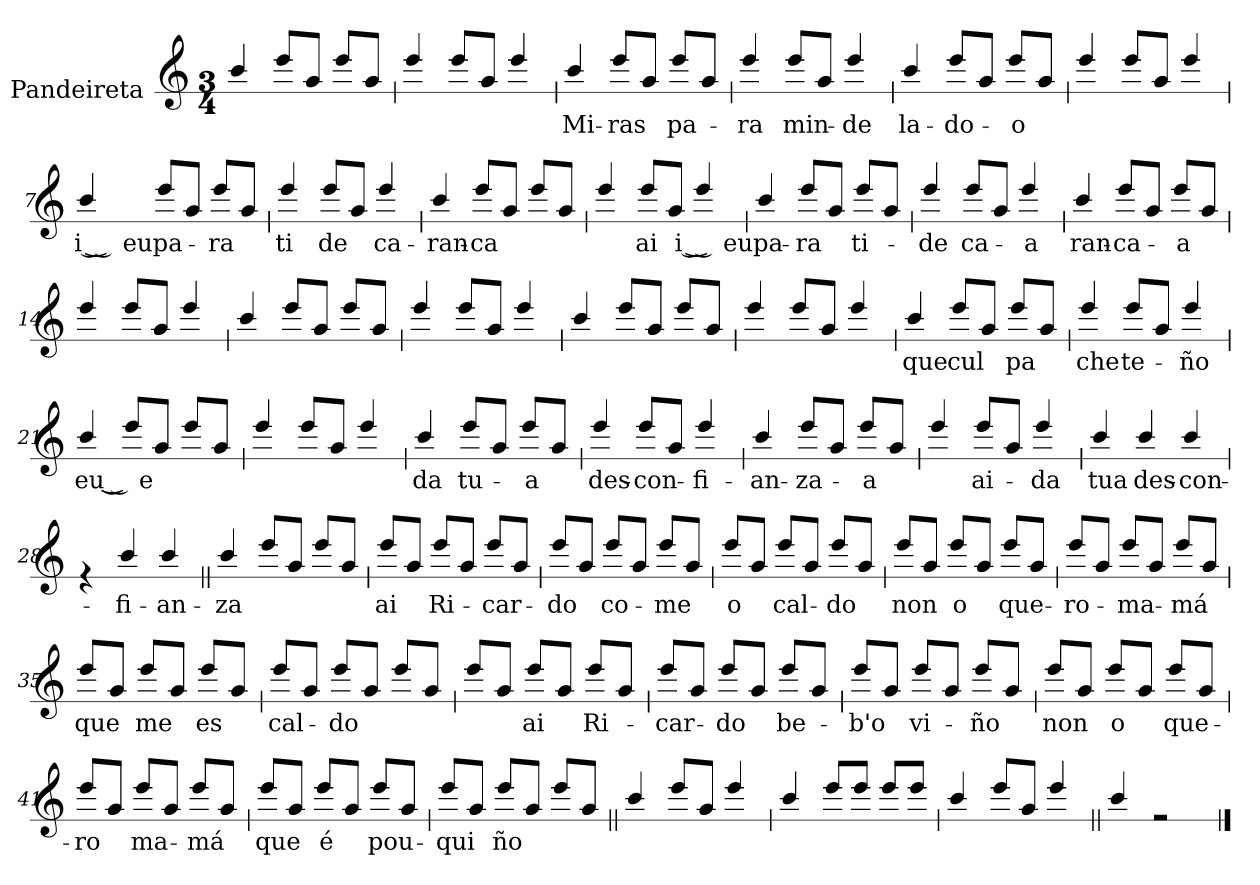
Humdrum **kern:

**kern	**text
*part1	*part1
*staff1	*staff1
*I"Pandeireta	*
*stria1	*
*k[]	*
*C:	*
*M3/4	*
=1	=1
4b/	.
8dd/L	.
8g/J	.
8dd/L	.
8g/J	.
=2	=2
4dd/	.
8dd/L	.
8g/J	.
4dd/	.
=3	=3
4b/	Mi-
8dd/L	-ras
8g/J	.
8dd/L	pa-
8g/J	.
=4	=4
4dd/	-ra
8dd/L	min-
8g/J	.
4dd/	-de
=5	=5
4b/	la-
8dd/L	-do-
8g/J	.
8dd/L	-o
8g/J	.
=6	=6
4dd/	.
8dd/L	.
8g/J	.
4dd/	.
!!LO:LB:g=z
=7	=7
4b/	i ͜ eu
8dd/L	-pa-
8g/J	.
8dd/L	-ra
8g/J	.
=8	=8
4dd/	ti
8dd/L	de
8g/J	.
4dd/	ca-
=9	=9
4b/	-ran-
8dd/L	-ca
8g/J	.
8dd/L	.
8g/J	.
=10	=10
4dd/	.
8dd/L	ai
8g/J	.
4dd/	i ͜ eu
=11	=11
4b/	pa-
8dd/L	-ra
8g/J	.
8dd/L	ti-
8g/J	.
=12	=12
4dd/	-de
8dd/L	ca-
8g/J	.
4dd/	-a
!!LO:LB:g=z
=13	=13
4b/	ran-
8dd/L	-ca-
8g/J	.
8dd/L	-a
8g/J	.
=14	=14
4dd/	.
8dd/L	.
8g/J	.
4dd/	.
=15	=15
4b/	.
8dd/L	.
8g/J	.
8dd/L	.
8g/J	.
=16	=16
4dd/	.
8dd/L	.
8g/J	.
4dd/	.
=17	=17
4b/	.
8dd/L	.
8g/J	.
8dd/L	.
8g/J	.
=18	=18
4dd/	.
8dd/L	.
8g/J	.
4dd/	.
=19	=19
4b/	que
8dd/L	-cul
8g/J	.
8dd/L	pa
8g/J	.
!!LO:LB:g=z
=20	=20
4dd/	che
8dd/L	te-
8g/J	.
4dd/	-ño
=21	=21
4b/	eu ͜ e
8dd/L	.
8g/J	.
8dd/L	.
8g/J	.
=22	=22
4dd/	.
8dd/L	.
8g/J	.
4dd/	.
=23	=23
4b/	da
8dd/L	tu-
8g/J	.
8dd/L	-a
8g/J	.
=24	=24
4dd/	des-
8dd/L	-con-
8g/J	.
4dd/	-fi-
=25	=25
4b/	an-
8dd/L	-za-
8g/J	.
8dd/L	-a
8g/J	.
!!LO:LB:g=z
=26	=26
4dd/	.
8dd/L	ai-
8g/J	.
4dd/	-da
=27	=27
4b/	tua
4b/	des-
4b/	-con-
=28	=28
4r	.
4b/	-fi-
4b/	-an-
=29||	=29||
4b/	-za
8dd/L	.
8g/J	.
8dd/L	.
8g/J	.
=30	=30
8dd/L	ai
8g/J	.
8dd/L	Ri-
8g/J	.
8dd/L	-car-
8g/J	.
=31	=31
8dd/L	-do
8g/J	.
8dd/L	co-
8g/J	.
8dd/L	-me
8g/J	.
!!LO:LB:g=z
=32	=32
8dd/L	o
8g/J	.
8dd/L	cal-
8g/J	.
8dd/L	-do
8g/J	.
=33	=33
8dd/L	non
8g/J	.
8dd/L	o
8g/J	.
8dd/L	que-
8g/J	.
=34	=34
8dd/L	-ro-
8g/J	.
8dd/L	-ma-
8g/J	.
8dd/L	-má
8g/J	.
=35	=35
8dd/L	que
8g/J	.
8dd/L	me
8g/J	.
8dd/L	es
8g/J	.
=36	=36
8dd/L	cal-
8g/J	.
8dd/L	-do
8g/J	.
8dd/L	.
8g/J	.
!!LO:LB:g=z
=37	=37
8dd/L	.
8g/J	.
8dd/L	ai
8g/J	.
8dd/L	Ri-
8g/J	.
=38	=38
8dd/L	-car-
8g/J	.
8dd/L	-do
8g/J	.
8dd/L	be-
8g/J	.
=39	=39
8dd/L	-b'o
8g/J	.
8dd/L	vi-
8g/J	.
8dd/L	-ño
8g/J	.
=40	=40
8dd/L	non
8g/J	.
8dd/L	o
8g/J	.
8dd/L	que-
8g/J	.
=41	=41
8dd/L	-ro
8g/J	.
8dd/L	-ma-
8g/J	.
8dd/L	-má
8g/J	.
!!LO:LB:g=z
=42	=42
8dd/L	-que
8g/J	.
8dd/L	é
8g/J	.
8dd/L	pou-
8g/J	.
=43	=43
8dd/L	-qui
8g/J	.
8dd/L	ño
8g/J	.
8dd/L	.
8g/J	.
=44||	=44||
4b/	.
8dd/L	.
8g/J	.
4dd/	.
=45	=45
4b/	.
8dd/L	.
8dd/J	.
8dd/L	.
8dd/J	.
=46	=46
4b/	.
8dd/L	.
8g/J	.
4dd/	.
=47||	=47||
4b/	.
2r	.
==	==
*-	*-
